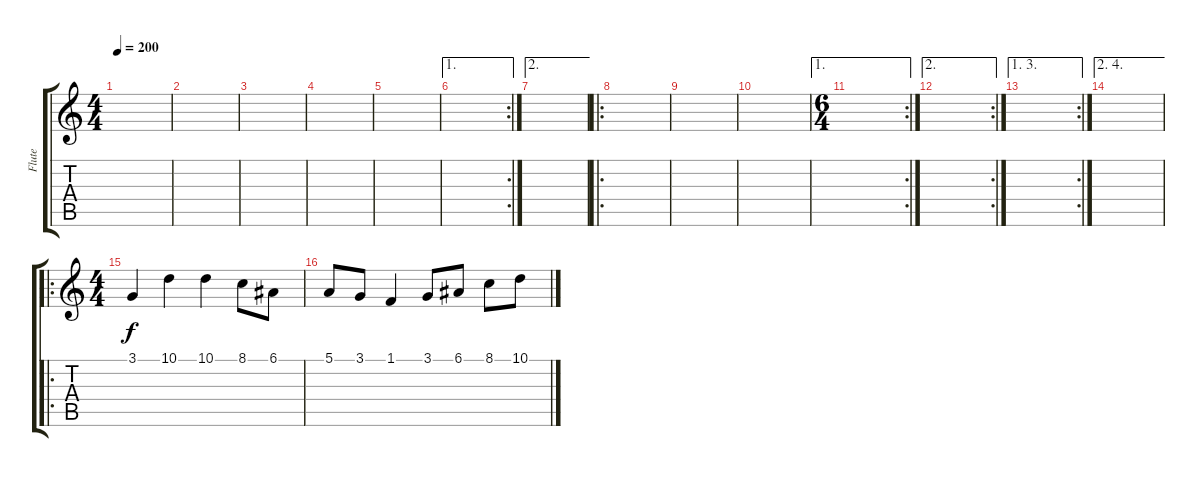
\track ("Flute" "Flute") {instrument flute}
\staff {score tabs}
\tuning (E4 B3 G3 D3 A2 E2) {hide}
\ts (4 4)
\tempo 200
\clef g2
\ks c
|
|
|
|
|
\ae 1
\rc 2
|
\ae 2
|
\ro
|
|
|
\ae 1
\rc 2
\ts (6 4)
|
\ae 2
\rc 2
|
\ae (1 3)
\rc 2
|
\ae (2 4)
|
\ro
\ts (4 4)
3.1.4 10.1.4 10.1.4 8.1.8 6.1.8 |
5.1.8 3.1.8 1.1.4 3.1.8 6.1.8 8.1.8 10.1.8
